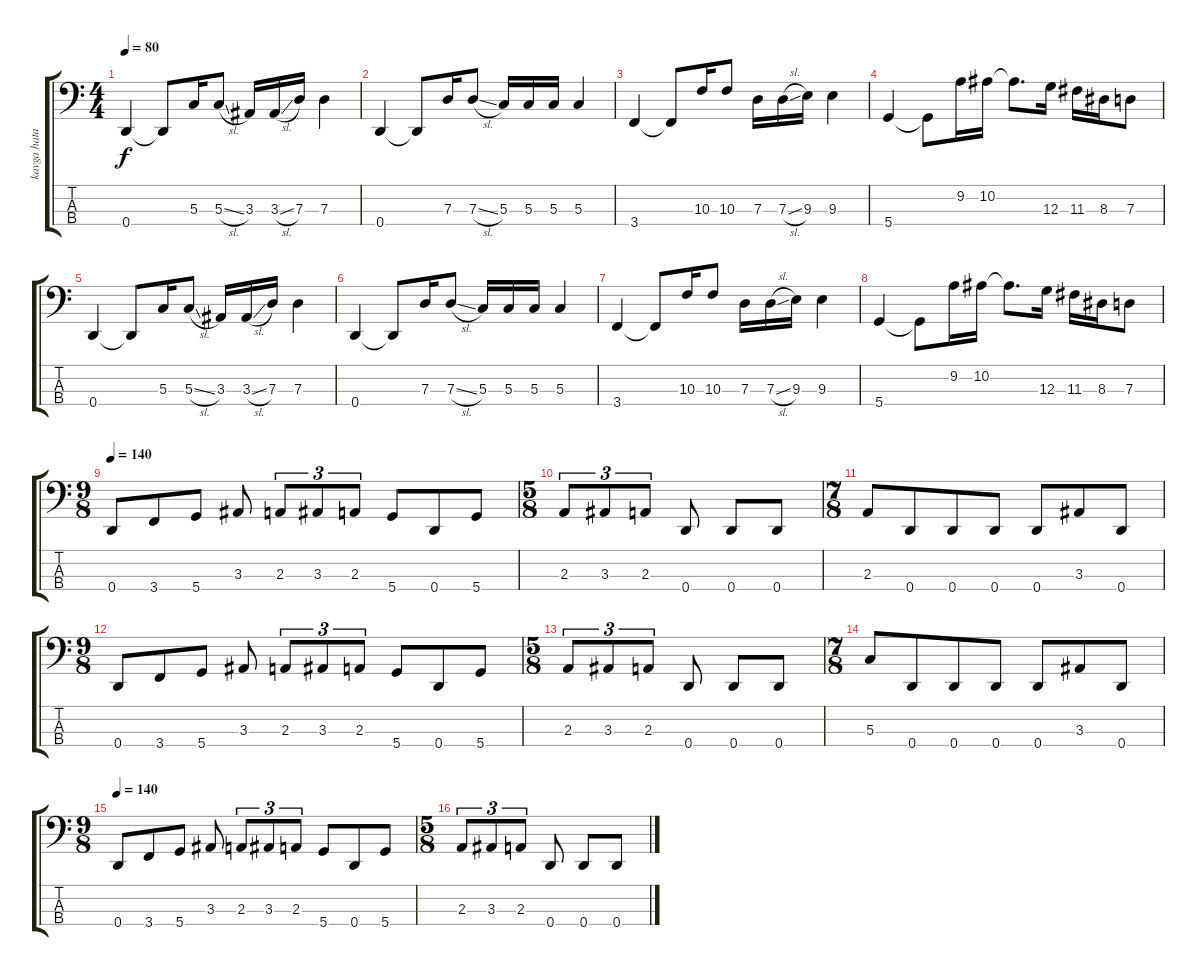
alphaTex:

\track ("kavga hatalı sollamadan" "kavga hata") {instrument electricbassfinger}
\staff {score tabs}
\tuning (F2 C2 G1 D1) {hide}
\ts (4 4)
\tempo 80
\clef f4
\ks c
0.4.4{dy f instrument electricbassfinger} 0.4{t}.8 5.3.16 5.3{sl}.8 3.3.16 3.3{sl}.16 7.3.16 7.3.4 |
0.4.4 0.4{t}.8 7.3.16 7.3{sl}.8 5.3.16 5.3.16 5.3.16 5.3.4 |
3.4.4 3.4{t}.8 10.3.16 10.3.8 7.3.16 7.3{sl}.16 9.3.16 9.3.4 |
5.4.4 5.4{t}.8 9.2.16 10.2.16 10.2{t}.8{d} 12.3.16 11.3.16 8.3.16 7.3.8 |
0.4.4 0.4{t}.8 5.3.16 5.3{sl}.8 3.3.16 3.3{sl}.16 7.3.16 7.3.4 |
0.4.4 0.4{t}.8 7.3.16 7.3{sl}.8 5.3.16 5.3.16 5.3.16 5.3.4 |
3.4.4 3.4{t}.8 10.3.16 10.3.8 7.3.16 7.3{sl}.16 9.3.16 9.3.4 |
5.4.4 5.4{t}.8 9.2.16 10.2.16 10.2{t}.8{d} 12.3.16 11.3.16 8.3.16 7.3.8 |
\ts (9 8)
\tempo 140
0.4.8 3.4.8 5.4.8 3.3.8 2.3.8{tu (3 2)} 3.3.8{tu (3 2)} 2.3.8{tu (3 2)} 5.4.8 0.4.8 5.4.8 |
\ts (5 8)
2.3.8{tu (3 2)} 3.3.8{tu (3 2)} 2.3.8{tu (3 2)} 0.4.8 0.4.8 0.4.8 |
\ts (7 8)
2.3.8 0.4.8 0.4.8 0.4.8 0.4.8 3.3.8 0.4.8 |
\ts (9 8)
0.4.8 3.4.8 5.4.8 3.3.8 2.3.8{tu (3 2)} 3.3.8{tu (3 2)} 2.3.8{tu (3 2)} 5.4.8 0.4.8 5.4.8 |
\ts (5 8)
2.3.8{tu (3 2)} 3.3.8{tu (3 2)} 2.3.8{tu (3 2)} 0.4.8 0.4.8 0.4.8 |
\ts (7 8)
5.3.8 0.4.8 0.4.8 0.4.8 0.4.8 3.3.8 0.4.8 |
\ts (9 8)
\tempo 140
0.4.8 3.4.8 5.4.8 3.3.8 2.3.8{tu (3 2)} 3.3.8{tu (3 2)} 2.3.8{tu (3 2)} 5.4.8 0.4.8 5.4.8 |
\ts (5 8)
2.3.8{tu (3 2)} 3.3.8{tu (3 2)} 2.3.8{tu (3 2)} 0.4.8 0.4.8 0.4.8
